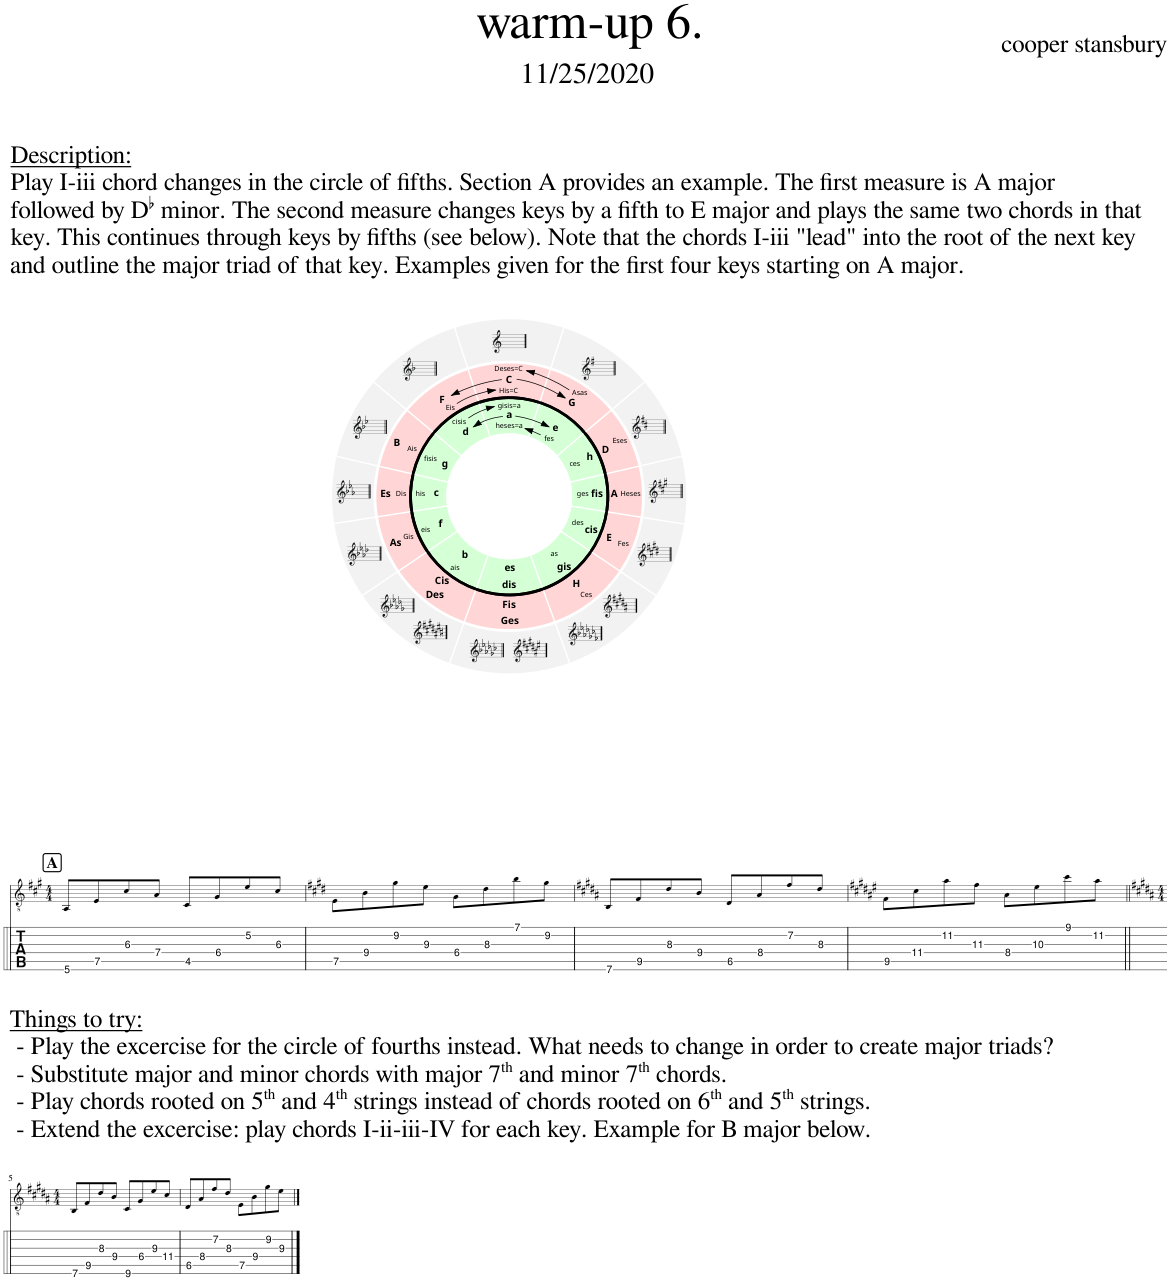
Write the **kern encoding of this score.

**kern	**kern
*part1	*part1
*staff2	*staff1
*I"Guitar	*
*I'Guit.	*
*stria6	*stria5
*	*clefGv2
*k[f#c#g#]	*k[f#c#g#]
*M4/4	*M4/4
!!LO:REH:place=s1:a:B:cj:fs=14:t=A
=1	=1
!	!LO:TX:a:t=Description&colon;
!	!LO:TX:a:t=Play I-iii chord changes in the circle of fifths. Section A provides an example. The first measure is A major
!	!LO:TX:a:t=followed by D
!	!LO:TX:a:t=♭
!	!LO:TX:a:t=minor. The second measure changes keys by a fifth to E major and plays the same two chords in that
!	!LO:TX:a:t=key. This continues through keys by fifths (see below). Note that the chords I-iii "lead" into the root of the next key
!	!LO:TX:a:t=and outline the major triad of that key. Examples given for the first four keys starting on A major.
!LO:TX:a:t=Description&colon;	!
!LO:TX:a:t=Play I-iii chord changes in the circle of fifths. Section A provides an example. The first measure is A major	!
!LO:TX:a:t=followed by D	!
!LO:TX:a:t=♭	!
!LO:TX:a:t=minor. The second measure changes keys by a fifth to E major and plays the same two chords in that	!
!LO:TX:a:t=key. This continues through keys by fifths (see below). Note that the chords I-iii "lead" into the root of the next key	!
!LO:TX:a:t=and outline the major triad of that key. Examples given for the first four keys starting on A major.	!
8AAL	8AA/L
8EJ	8E/
8c#L	8c#/
8AJ	8A/J
8C#L	8C#/L
8G#J	8G#/
8eL	8e/
8c#J	8c#/J
=2	=2
*k[f#c#g#d#]	*k[f#c#g#d#]
8EL	8E\L
8BJ	8B\
8g#L	8g#\
8eJ	8e\J
8G#L	8G#\L
8d#J	8d#\
8bL	8b\
8g#J	8g#\J
=3	=3
*k[f#c#g#d#a#]	*k[f#c#g#d#a#]
8BBL	8BB/L
8F#J	8F#/
8d#L	8d#/
8BJ	8B/J
8D#L	8D#/L
8A#J	8A#/
8f#L	8f#/
8d#J	8d#/J
=4	=4
*k[f#c#g#d#a#e#]	*k[f#c#g#d#a#e#]
8F#L	8F#\L
8c#J	8c#\
8a#L	8a#\
8f#J	8f#\J
8A#L	8A#\L
8e#J	8e#\
8cc#L	8cc#\
8a#J	8a#\J
!!LO:LB:g=z
=5||	=5||
*k[f#c#g#d#a#]	*k[f#c#g#d#a#]
*M4/4	*M4/4
!	!LO:TX:a:t=Things to try&colon;
!	!LO:TX:a:t=- Play the excercise for the circle of fourths instead. What needs to change in order to create major triads?
!	!LO:TX:a:t=- Substitute major and minor chords with major 7
!	!LO:TX:a:t=th
!	!LO:TX:a:t=and minor 7
!	!LO:TX:a:t=th
!	!LO:TX:a:t=chords.
!	!LO:TX:a:t=- Play chords rooted on 5
!	!LO:TX:a:t=th
!	!LO:TX:a:t=and 4
!	!LO:TX:a:t=th
!	!LO:TX:a:t=strings instead of chords rooted on 6
!	!LO:TX:a:t=th
!	!LO:TX:a:t=and 5
!	!LO:TX:a:t=th
!	!LO:TX:a:t=strings.
!	!LO:TX:a:t=- Extend the excercise&colon; play chords I-ii-iii-IV for each key. Example for B major below.
!LO:TX:a:t=Things to try&colon;	!
!LO:TX:a:t=- Play the excercise for the circle of fourths instead. What needs to change in order to create major triads?	!
!LO:TX:a:t=- Substitute major and minor chords with major 7	!
!LO:TX:a:t=th	!
!LO:TX:a:t=and minor 7	!
!LO:TX:a:t=th	!
!LO:TX:a:t=chords.	!
!LO:TX:a:t=- Play chords rooted on 5	!
!LO:TX:a:t=th	!
!LO:TX:a:t=and 4	!
!LO:TX:a:t=th	!
!LO:TX:a:t=strings instead of chords rooted on 6	!
!LO:TX:a:t=th	!
!LO:TX:a:t=and 5	!
!LO:TX:a:t=th	!
!LO:TX:a:t=strings.	!
!LO:TX:a:t=- Extend the excercise&colon; play chords I-ii-iii-IV for each key. Example for B major below.	!
8BBL	8BB/L
8F#J	8F#/
8d#L	8d#/
8BJ	8B/J
8C#L	8C#/L
8G#J	8G#/
8eL	8e/
8c#J	8c#/J
=6	=6
8D#L	8D#/L
8A#J	8A#/
8f#L	8f#/
8d#J	8d#/J
8EL	8E\L
8BJ	8B\
8g#L	8g#\
8eJ	8e\J
==	==
*-	*-
